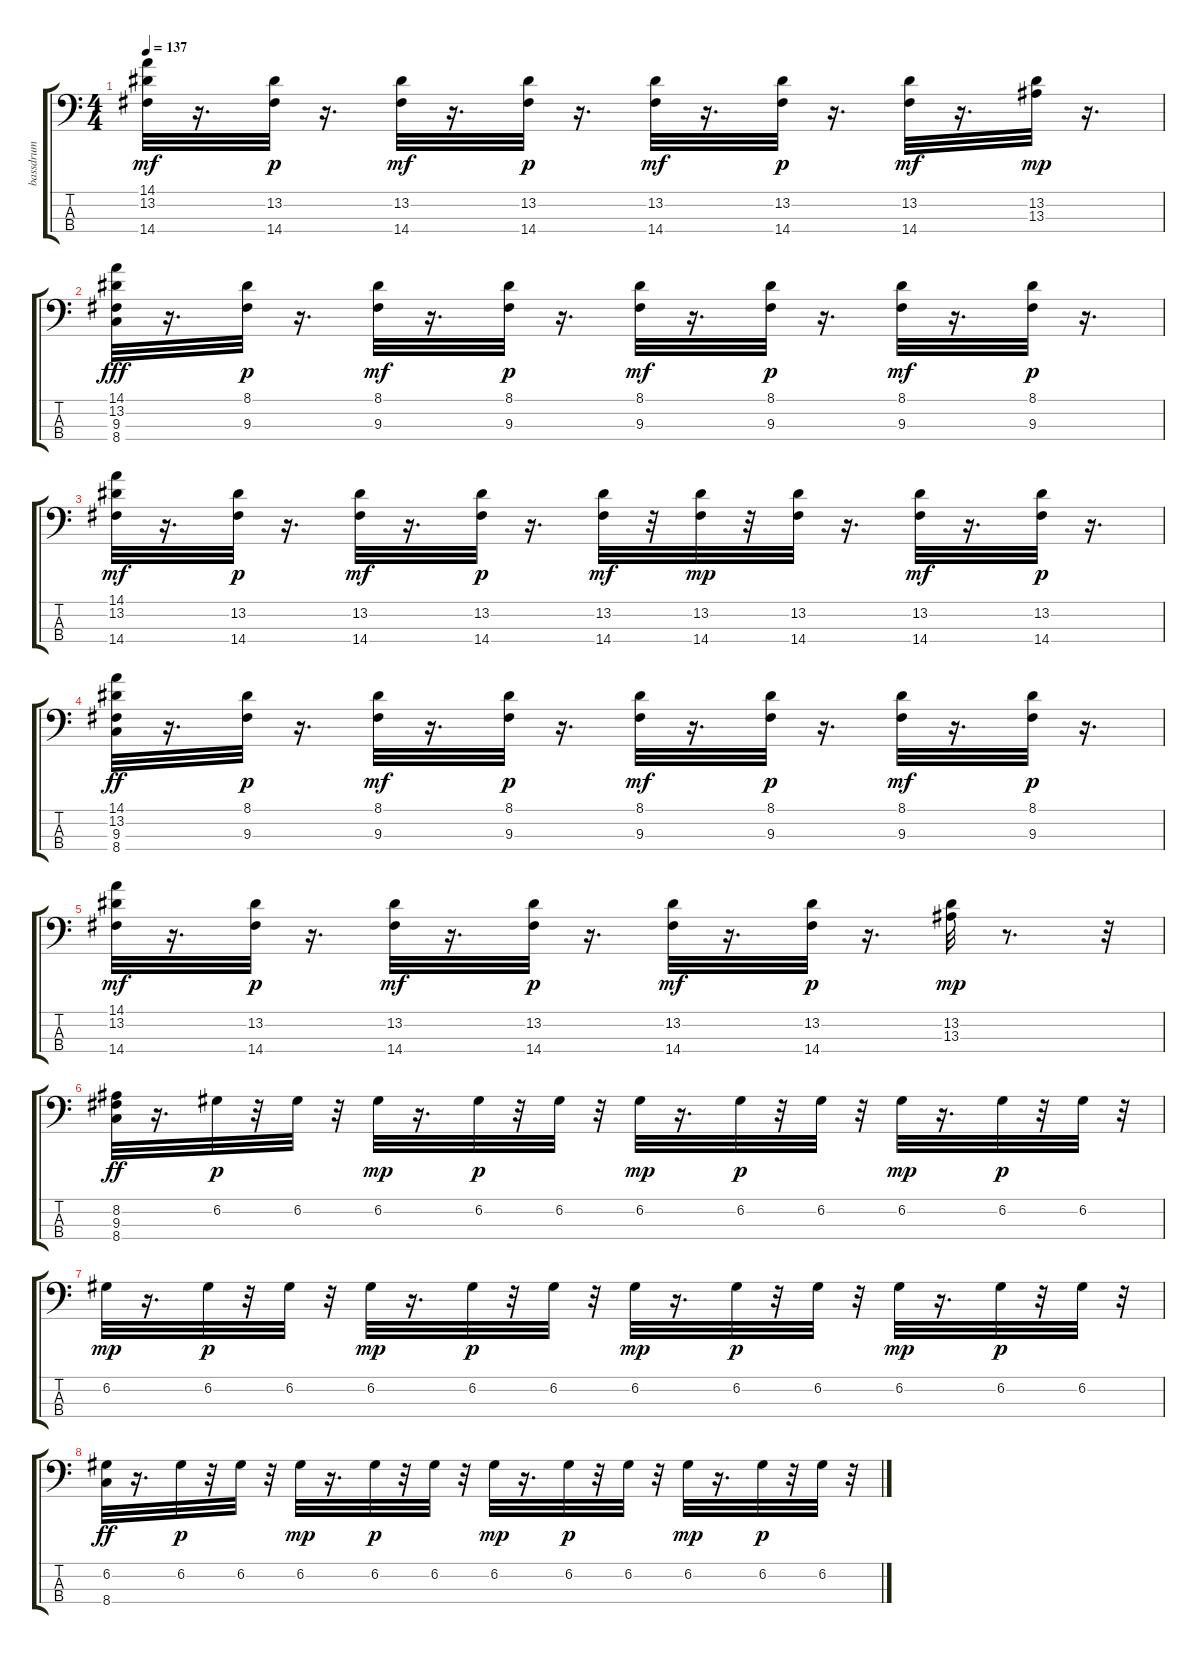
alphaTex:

\track ("bassdrum" "bassdrum") {instrument distortionguitar}
\staff {score tabs}
\tuning (G2 D2 A1 E1) {hide}
\ts (4 4)
\tempo 137
\clef f4
\ks c
(14.1 13.2 14.4).32{dy mf} r.16{d} (13.2 14.4).32{dy p} r.16{d} (13.2 14.4).32{dy mf} r.16{d} (13.2 14.4).32{dy p} r.16{d} (13.2 14.4).32{dy mf} r.16{d} (13.2 14.4).32{dy p} r.16{d} (13.2 14.4).32{dy mf} r.16{d} (13.2 13.3).32{dy mp} r.16{d} |
(14.1 13.2 9.3 8.4).32{dy fff} r.16{d} (8.1 9.3).32{dy p} r.16{d} (8.1 9.3).32{dy mf} r.16{d} (8.1 9.3).32{dy p} r.16{d} (8.1 9.3).32{dy mf} r.16{d} (8.1 9.3).32{dy p} r.16{d} (8.1 9.3).32{dy mf} r.16{d} (8.1 9.3).32{dy p} r.16{d} |
(14.1 13.2 14.4).32{dy mf} r.16{d} (13.2 14.4).32{dy p} r.16{d} (13.2 14.4).32{dy mf} r.16{d} (13.2 14.4).32{dy p} r.16{d} (13.2 14.4).32{dy mf} r.32 (13.2 14.4).32{dy mp} r.32 (13.2 14.4).32 r.16{d} (13.2 14.4).32{dy mf} r.16{d} (13.2 14.4).32{dy p} r.16{d} |
(14.1 13.2 9.3 8.4).32{dy ff} r.16{d} (8.1 9.3).32{dy p} r.16{d} (8.1 9.3).32{dy mf} r.16{d} (8.1 9.3).32{dy p} r.16{d} (8.1 9.3).32{dy mf} r.16{d} (8.1 9.3).32{dy p} r.16{d} (8.1 9.3).32{dy mf} r.16{d} (8.1 9.3).32{dy p} r.16{d} |
(14.1 13.2 14.4).32{dy mf} r.16{d} (13.2 14.4).32{dy p} r.16{d} (13.2 14.4).32{dy mf} r.16{d} (13.2 14.4).32{dy p} r.16{d} (13.2 14.4).32{dy mf} r.16{d} (13.2 14.4).32{dy p} r.16{d} (13.2 13.3).32{dy mp} r.8{d} r.32 |
(8.2 9.3 8.4).32{dy ff} r.16{d} 6.2.32{dy p} r.32 6.2.32 r.32 6.2.32{dy mp} r.16{d} 6.2.32{dy p} r.32 6.2.32 r.32 6.2.32{dy mp} r.16{d} 6.2.32{dy p} r.32 6.2.32 r.32 6.2.32{dy mp} r.16{d} 6.2.32{dy p} r.32 6.2.32 r.32 |
6.2.32{dy mp} r.16{d} 6.2.32{dy p} r.32 6.2.32 r.32 6.2.32{dy mp} r.16{d} 6.2.32{dy p} r.32 6.2.32 r.32 6.2.32{dy mp} r.16{d} 6.2.32{dy p} r.32 6.2.32 r.32 6.2.32{dy mp} r.16{d} 6.2.32{dy p} r.32 6.2.32 r.32 |
(6.2 8.4).32{dy ff} r.16{d} 6.2.32{dy p} r.32 6.2.32 r.32 6.2.32{dy mp} r.16{d} 6.2.32{dy p} r.32 6.2.32 r.32 6.2.32{dy mp} r.16{d} 6.2.32{dy p} r.32 6.2.32 r.32 6.2.32{dy mp} r.16{d} 6.2.32{dy p} r.32 6.2.32 r.32
